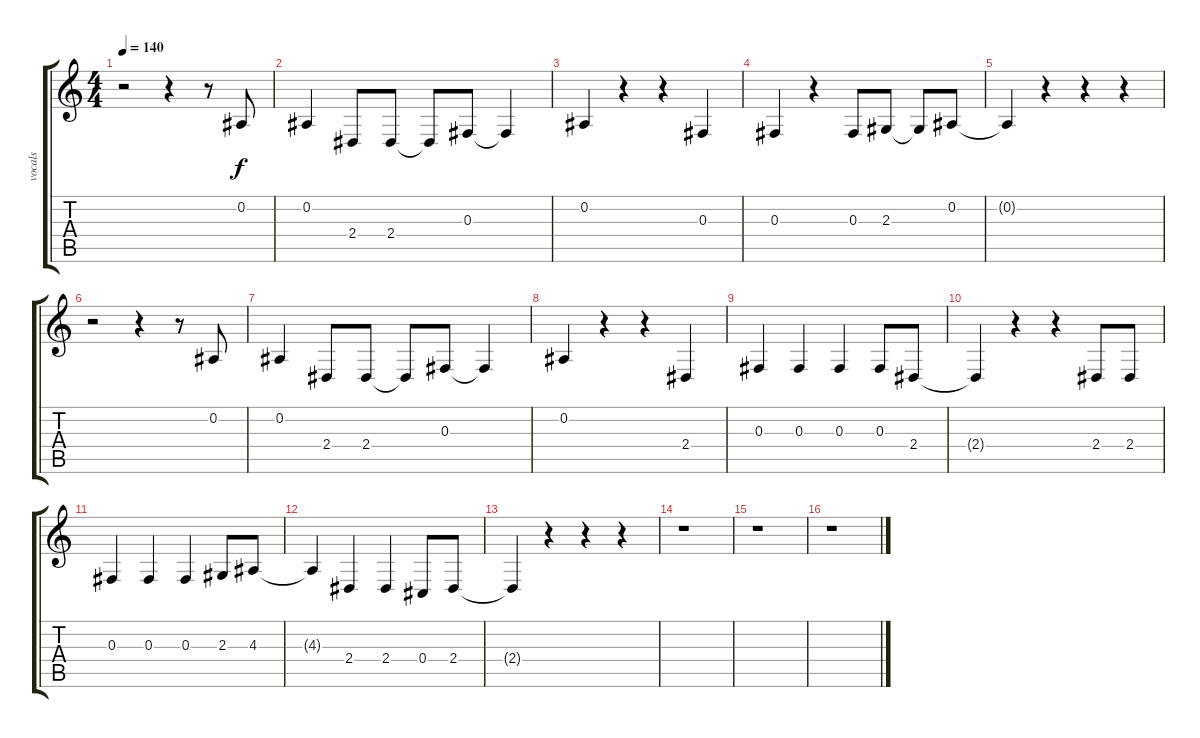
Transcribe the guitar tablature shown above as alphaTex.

\track ("vocals" "vocals") {instrument frenchhorn}
\staff {score tabs}
\tuning (Eb4 Bb3 Gb3 Db3 Ab2 Eb2) {hide}
\ts (4 4)
\tempo 140
\clef g2
\ks c
r.2{dy f} r.4 r.8 0.2.8 |
0.2.4 2.4.8 2.4.8 2.4{t}.8 0.3.8 0.3{t}.4 |
0.2.4 r.4 r.4 0.3.4 |
0.3.4 r.4 0.3.8 2.3.8 2.3{t}.8 0.2.8 |
0.2{t}.4 r.4 r.4 r.4 |
r.2 r.4 r.8 0.2.8 |
0.2.4 2.4.8 2.4.8 2.4{t}.8 0.3.8 0.3{t}.4 |
0.2.4 r.4 r.4 2.4.4 |
0.3.4 0.3.4 0.3.4 0.3.8 2.4.8 |
2.4{t}.4 r.4 r.4 2.4.8 2.4.8 |
0.3.4 0.3.4 0.3.4 2.3.8 4.3.8 |
4.3{t}.4 2.4.4 2.4.4 0.4.8 2.4.8 |
2.4{t}.4 r.4 r.4 r.4 |
r.1 |
r.1 |
r.1
